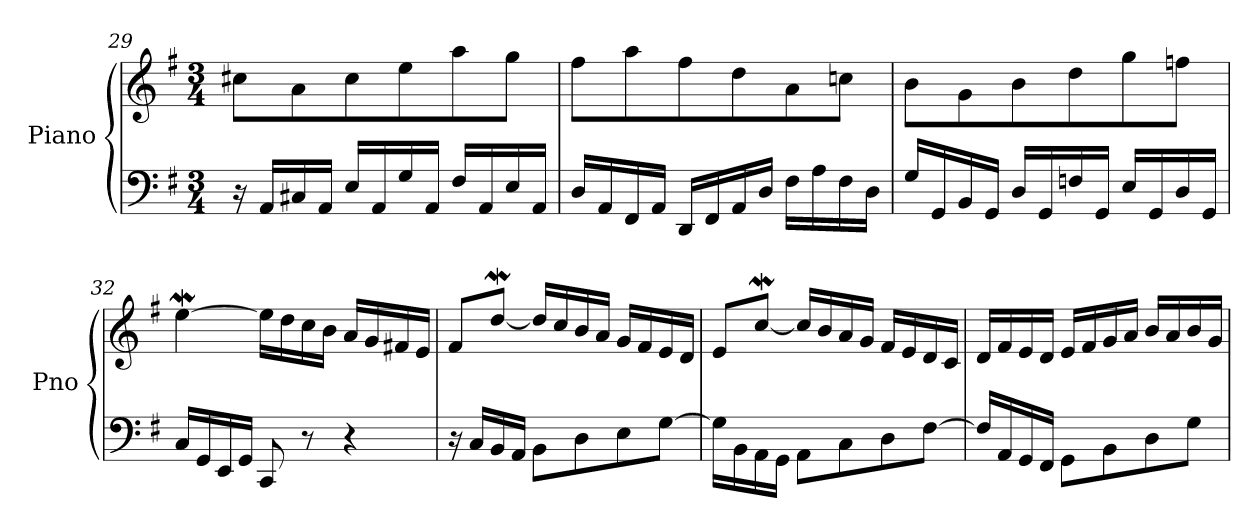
**kern	**kern
*part1	*part1
*staff2	*staff1
*I"Piano	*
*I'Pno	*
!!LO:LB:g=z
*clefF4	*clefG2
*k[f#]	*k[f#]
*M3/4	*M3/4
=29	=29
16r	8cc#X\L
16AA/LL	.
16C#X/	8a\
16AA/JJ	.
16E/LL	8cc#\
16AA/	.
16G/	8ee\
16AA/JJ	.
16F#/LL	8aa\
16AA/	.
16E/	8gg\J
16AA/JJ	.
=30	=30
16D/LL	8ff#\L
16AA/	.
16FF#/	8aa\
16AA/JJ	.
16DD/LL	8ff#\
16FF#/	.
16AA/	8dd\
16D/JJ	.
16F#\LL	8a\
16A\	.
16F#\	8ccn\J
16D\JJ	.
=31	=31
16G/LL	8b\L
16GG/	.
16BB/	8g\
16GG/JJ	.
16D/LL	8b\
16GG/	.
16Fn/	8dd\
16GG/JJ	.
16E/LL	8gg\
16GG/	.
16D/	8ffn\J
16GG/JJ	.
=32	=32
16C/LL	[4eeW\
16GG/	.
16EE/	.
16GG/JJ	.
8CC/	16ee\LL]
.	16dd\
8r	16cc\
.	16b\JJ
4r	16a/LL
.	16g/
.	16f#X/
.	16e/JJ
!!LO:LB:g=z
=33	=33
16r	8f#/L
16C/LL	.
16BB/	[8ddW/J
16AA/JJ	.
8BB\L	16dd/LL]
.	16cc/
8D\	16b/
.	16a/JJ
8E\	16g/LL
.	16f#/
[8G\J	16e/
.	16d/JJ
=34	=34
16G\LL]	8e/L
16BB\	.
16AA\	[8ccw/J
16GG\JJ	.
8AA\L	16cc/LL]
.	16b/
8C\	16a/
.	16g/JJ
8D\	16f#/LL
.	16e/
[8F#\J	16d/
.	16c/JJ
=35	=35
16F#/LL]	16d/LL
16AA/	16f#/
16GG/	16e/
16FF#/JJ	16d/JJ
8GG\L	16e/LL
.	16f#/
8BB\	16g/
.	16a/JJ
8D\	16b/LL
.	16a/
8G\J	16b/
.	16g/JJ
=	=
*-	*-
